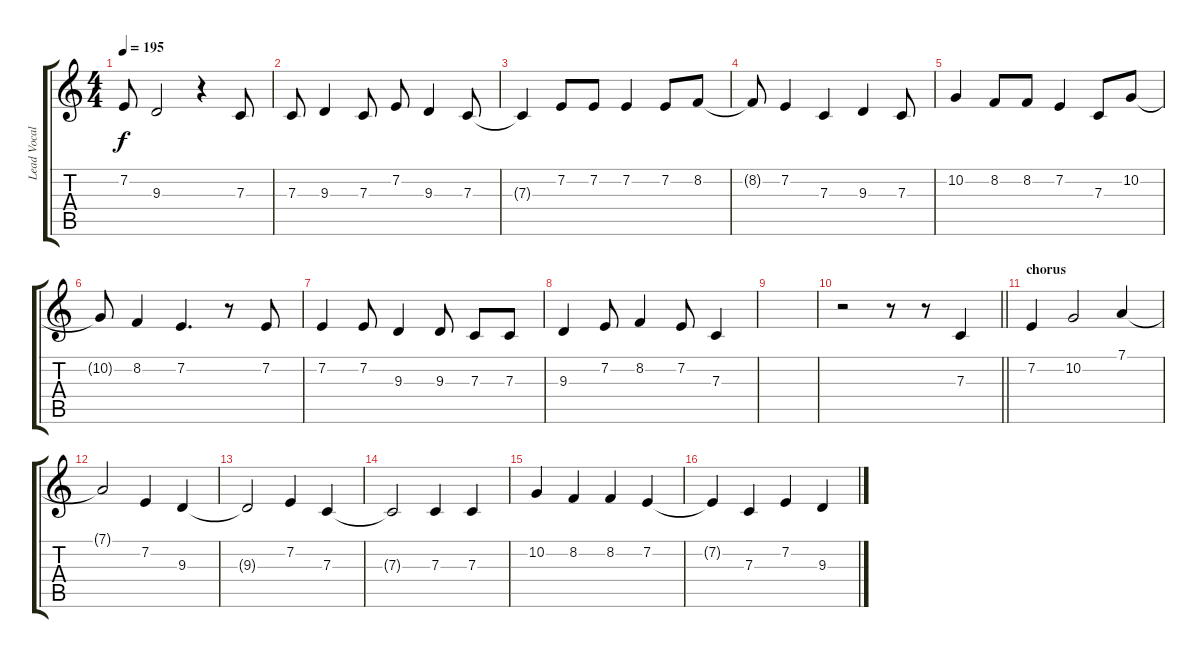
\track ("Lead Vocal" "Lead Vocal") {instrument altosax}
\staff {score tabs}
\tuning (D4 A3 F3 C3 G2 C2) {hide}
\ts (4 4)
\tempo 195
\clef g2
\ks c
7.2{t}.8{dy f} 9.3.2 r.4 7.3.8 |
7.3.8 9.3.4 7.3.8 7.2.8 9.3.4 7.3.8 |
7.3{t}.4 7.2.8 7.2.8 7.2.4 7.2.8 8.2.8 |
8.2{t}.8 7.2.4 7.3.4 9.3.4 7.3.8 |
10.2.4 8.2.8 8.2.8 7.2.4 7.3.8 10.2.8 |
10.2{t}.8 8.2.4 7.2.4{d} r.8 7.2.8 |
7.2.4 7.2.8 9.3.4 9.3.8 7.3.8 7.3.8 |
9.3.4 7.2.8 8.2.4 7.2.8 7.3.4 |
|
\barLineRight lightlight
r.2 r.8 r.8 7.3.4 |
\section ("" "chorus")
7.2.4 10.2.2 7.1.4 |
7.1{t}.2 7.2.4 9.3.4 |
9.3{t}.2 7.2.4 7.3.4 |
7.3{t}.2 7.3.4 7.3.4 |
10.2.4 8.2.4 8.2.4 7.2.4 |
7.2{t}.4 7.3.4 7.2.4 9.3.4
